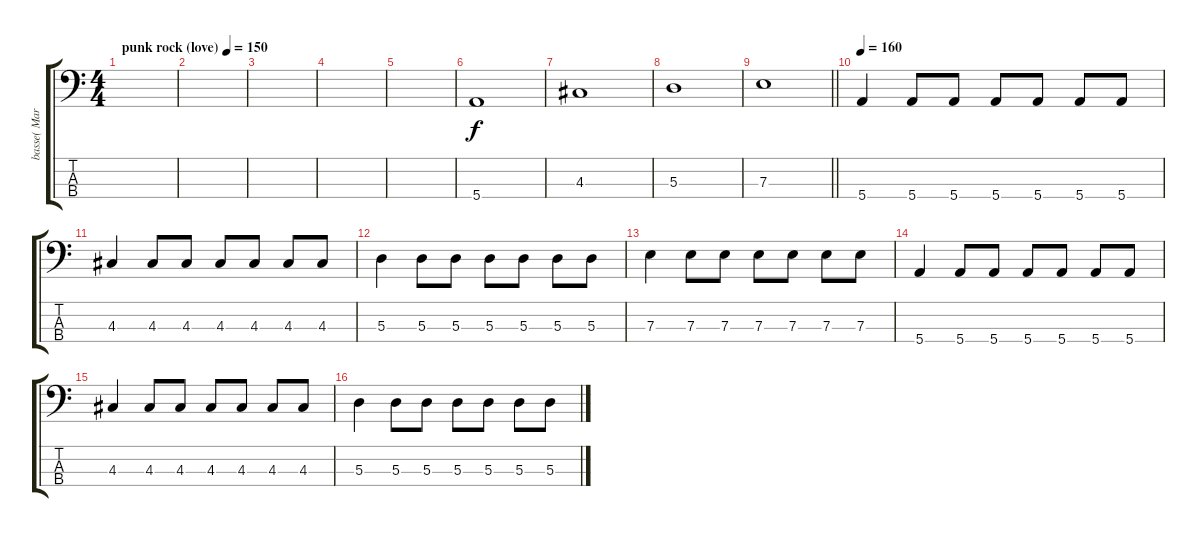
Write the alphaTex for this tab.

\track ("basse( Mark )" "basse( Mar") {instrument electricbasspick}
\staff {score tabs}
\tuning (G2 D2 A1 E1) {hide}
\ts (4 4)
\tempo (150 "punk rock (love)")
\clef f4
\ks c
|
|
|
|
|
5.4.1 |
4.3.1 |
5.3.1 |
\barLineRight lightlight
7.3.1 |
\tempo 160
5.4.4 5.4.8 5.4.8 5.4.8 5.4.8 5.4.8 5.4.8 |
4.3.4 4.3.8 4.3.8 4.3.8 4.3.8 4.3.8 4.3.8 |
5.3.4 5.3.8 5.3.8 5.3.8 5.3.8 5.3.8 5.3.8 |
7.3.4 7.3.8 7.3.8 7.3.8 7.3.8 7.3.8 7.3.8 |
5.4.4 5.4.8 5.4.8 5.4.8 5.4.8 5.4.8 5.4.8 |
4.3.4 4.3.8 4.3.8 4.3.8 4.3.8 4.3.8 4.3.8 |
5.3.4 5.3.8 5.3.8 5.3.8 5.3.8 5.3.8 5.3.8
